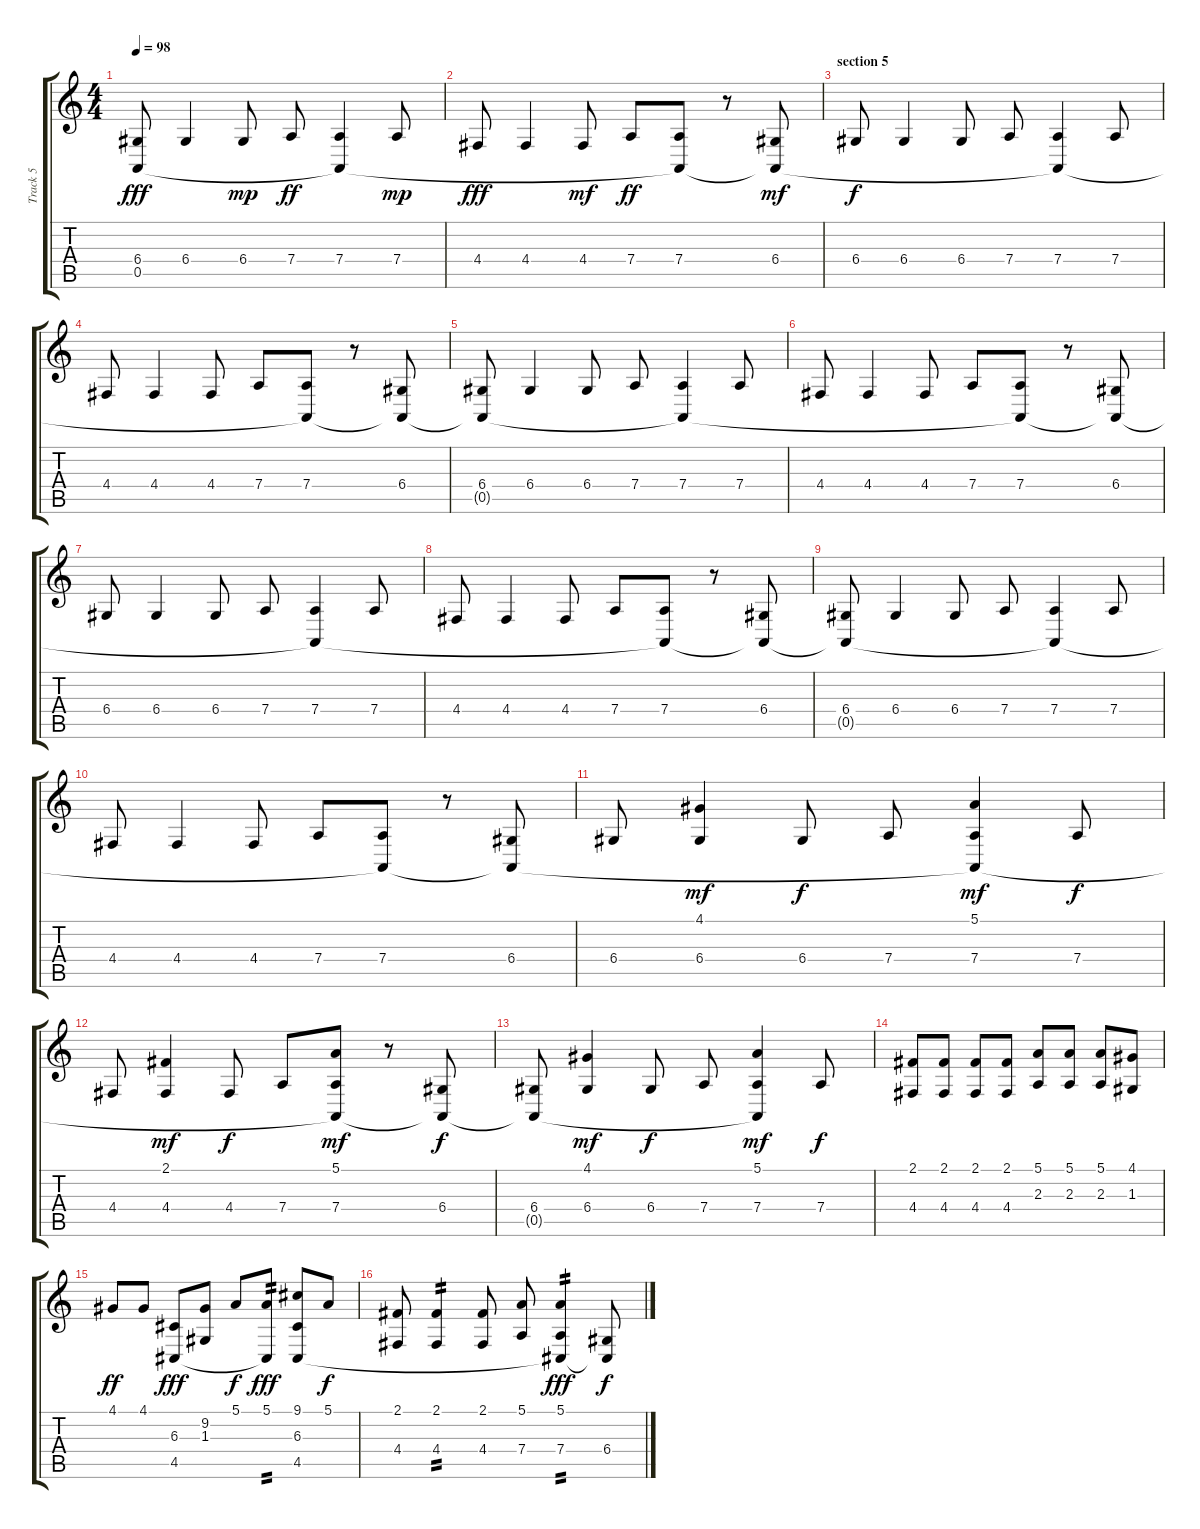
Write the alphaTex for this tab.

\track ("Track 5" "Track 5") {instrument pizzicatostrings}
\staff {score tabs}
\tuning (E4 B3 G3 D3 A2 E2) {hide}
\ts (4 4)
\tempo 98
\clef g2
\ks c
(6.4 0.5{t}).8{dy fff} 6.4.4 6.4.8{dy mp} 7.4.8{dy ff} (7.4 0.5{t}).4 7.4.8{dy mp} |
4.4.8{dy fff} 4.4.4 4.4.8{dy mf} 7.4.8{dy ff} (7.4 0.5{t}).8 r.8 (6.4 0.5{t}).8{dy mf} |
\section ("" "section 5")
6.4.8{dy f volume 13 instrument pizzicatostrings} 6.4.4 6.4.8 7.4.8 (7.4 0.5{t}).4 7.4.8 |
4.4.8 4.4.4 4.4.8 7.4.8 (7.4 0.5{t}).8 r.8 (6.4 0.5{t}).8 |
(6.4 0.5{t}).8 6.4.4 6.4.8 7.4.8 (7.4 0.5{t}).4 7.4.8 |
4.4.8 4.4.4 4.4.8 7.4.8 (7.4 0.5{t}).8 r.8 (6.4 0.5{t}).8 |
6.4.8 6.4.4 6.4.8 7.4.8 (7.4 0.5{t}).4 7.4.8 |
4.4.8 4.4.4 4.4.8 7.4.8 (7.4 0.5{t}).8 r.8 (6.4 0.5{t}).8 |
(6.4 0.5{t}).8 6.4.4 6.4.8 7.4.8 (7.4 0.5{t}).4 7.4.8 |
4.4.8 4.4.4 4.4.8 7.4.8 (7.4 0.5{t}).8 r.8 (6.4 0.5{t}).8 |
6.4.8 (4.1 6.4).4{dy mf} 6.4.8{dy f} 7.4.8 (5.1 7.4 0.5{t}).4{dy mf} 7.4.8{dy f} |
4.4.8{volume 14 instrument pizzicatostrings} (2.1 4.4).4{dy mf} 4.4.8{dy f} 7.4.8 (5.1 7.4 0.5{t}).8{dy mf} r.8 (6.4 0.5{t}).8{dy f} |
(6.4 0.5{t}).8 (4.1 6.4).4{dy mf} 6.4.8{dy f} 7.4.8 (5.1 7.4 0.5{t}).4{dy mf} 7.4.8{dy f} |
(2.1 4.4).8{volume 10 instrument pizzicatostrings} (2.1 4.4).8 (2.1 4.4).8 (2.1 4.4).8 (5.1 2.3).8 (5.1 2.3).8 (5.1 2.3).8 (4.1 1.3).8 |
4.1.8{dy ff} 4.1.8 (6.3 4.5).8{dy fff} (9.2 1.3).8 5.1.8{dy f} (5.1 4.5{t}).8{tp 2 dy fff} (9.1 6.3 4.5).8 5.1.8{dy f} |
(2.1 4.4).8 (2.1 4.4).4{tp 2} (2.1 4.4).8 (5.1 7.4).8 (5.1 7.4 4.5{t}).4{tp 2 dy fff} (6.4 4.5{t}).8{dy f}
